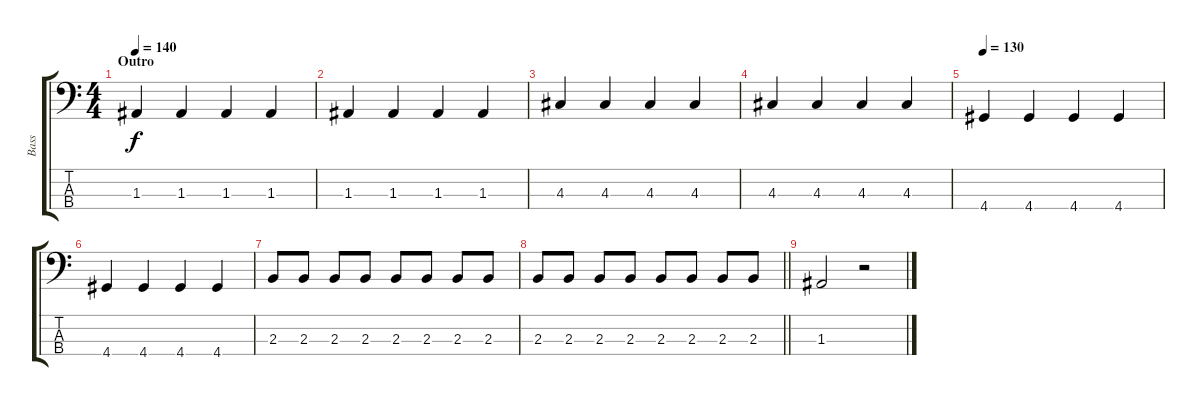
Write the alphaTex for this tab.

\track ("Bass" "Bass") {instrument electricbasspick}
\staff {score tabs}
\tuning (G2 D2 A1 E1) {hide}
\ts (4 4)
\section ("" "Outro")
\tempo 140
\clef f4
\ks c
1.3.4{dy f} 1.3.4 1.3.4 1.3.4 |
1.3.4 1.3.4 1.3.4 1.3.4 |
4.3.4 4.3.4 4.3.4 4.3.4 |
4.3.4 4.3.4 4.3.4 4.3.4 |
\tempo 130
4.4.4 4.4.4 4.4.4 4.4.4 |
4.4.4 4.4.4 4.4.4 4.4.4 |
2.3.8 2.3.8 2.3.8 2.3.8 2.3.8 2.3.8 2.3.8 2.3.8 |
\barLineRight lightlight
2.3.8 2.3.8 2.3.8 2.3.8 2.3.8 2.3.8 2.3.8 2.3.8 |
1.3.2 r.2
